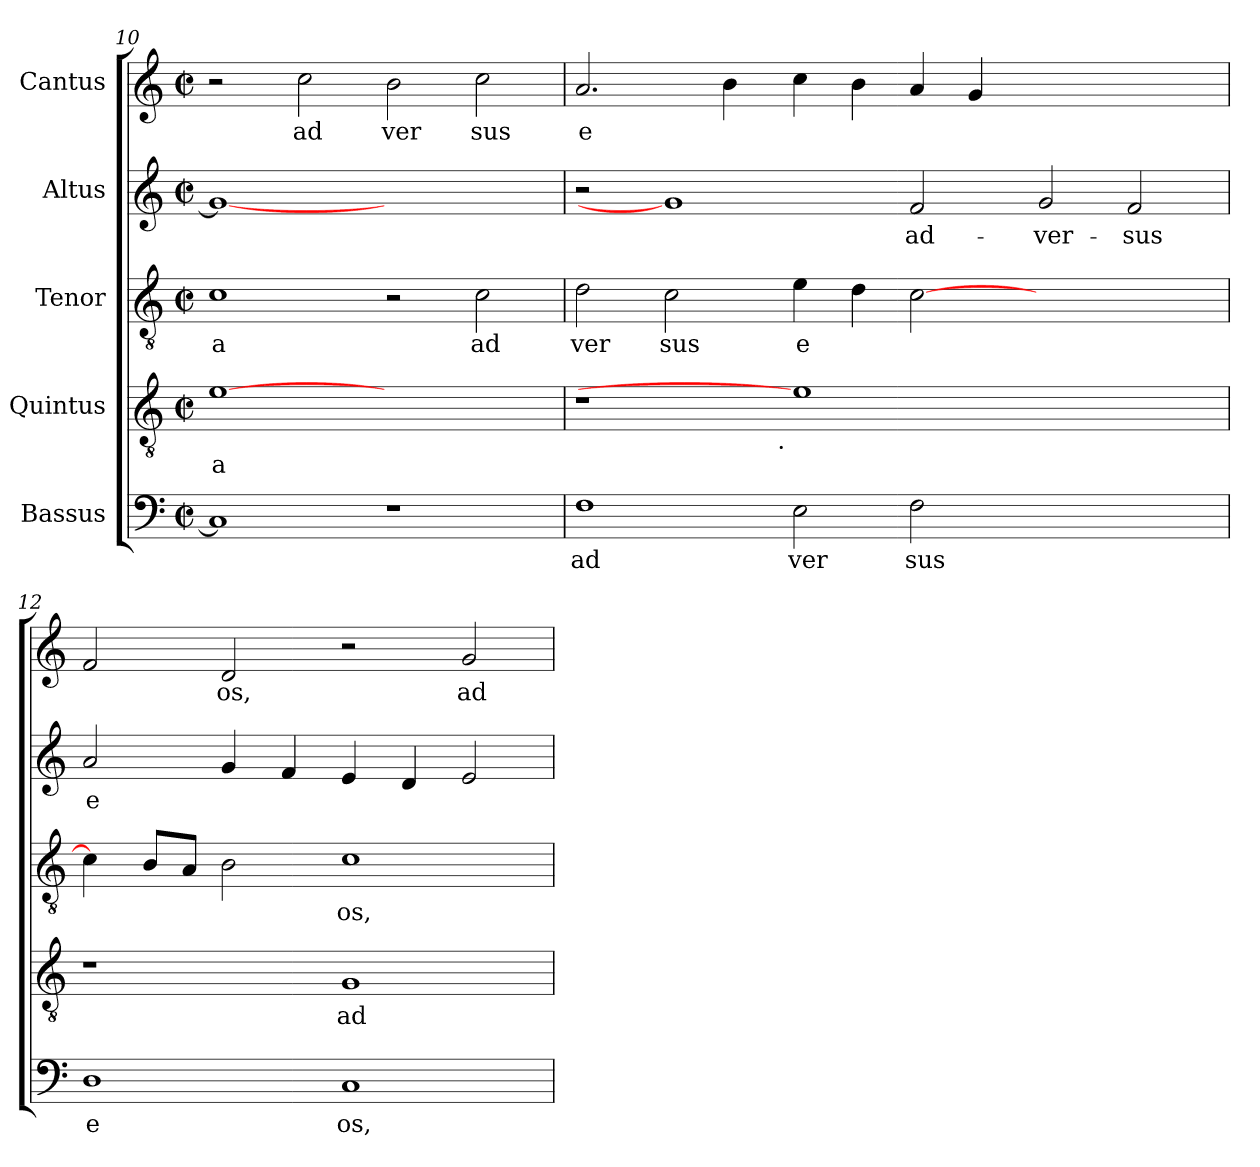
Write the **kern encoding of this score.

**kern	**text	**kern	**text	**kern	**text	**kern	**text	**kern	**text
*part5	*part5	*part4	*part4	*part3	*part3	*part2	*part2	*part1	*part1
*staff5	*staff5	*staff4	*staff4	*staff3	*staff3	*staff2	*staff2	*staff1	*staff1
*I"Bassus	*	*I"Quintus	*	*I"Tenor	*	*I"Altus	*	*I"Cantus	*
*clefF4	*	*clefGv2	*	*clefGv2	*	*clefG2	*	*clefG2	*
*k[]	*	*k[]	*	*k[]	*	*k[]	*	*k[]	*
*C:	*	*C:	*	*C:	*	*C:	*	*C:	*
*M2/2	*	*M2/2	*	*M2/2	*	*M2/2	*	*M2/2	*
*met(c|)	*	*met(c|)	*	*met(c|)	*	*met(c|)	*	*met(c|)	*
=10	=10	=10	=10	=10	=10	=10	=10	=10	=10
!	!LO:LY:b:cj	!	!LO:LY:b:cj	!	!LO:LY:b:cj	!	!LO:LY:b:cj	!	!
1C]	.	[1e	a	1c	a	1g_	.	2r	.
!	!	!	!	!	!	!	!	!	!LO:LY:b:cj
.	.	.	.	.	.	.	.	2cc\	ad
!	!	!	!	!	!	!	!	!	!LO:LY:b:cj
1r	.	1ryy	.	2r	.	1ryy	.	2b\	ver
!	!	!	!	!	!LO:LY:b:cj	!	!	!	!LO:LY:b:cj
.	.	.	.	2c\	ad	.	.	2cc\	sus
=11	=11	=11	=11	=11	=11	=11	=11	=11	=11
!	!LO:LY:b:cj	!	!	!	!LO:LY:b:cj	!	!	!	!LO:LY:b:cj
*	*	*^	*	*	*	*	*	*	*
1F	ad	1r	2ryy	.	2d\	ver	2r	.	2.a/	e
!	!	!	!	!	!	!LO:LY:b:cj	!	!	!	!
.	.	.	4...ryy	.	2c\	sus	1g]	.	.	.
!	!	!	!	!	!	!	!	!	!	!LO:LY:b:cj
.	.	.	.	.	.	.	.	.	4b\	.
!	!	!	!LO:TX:b:t=.	!	!	!	!	!	!	!
.	.	.	1ryy	.	.	.	.	.	.	.
!	!LO:LY:b:cj	!	!	!	!	!LO:LY:b:cj	!	!	!	!LO:LY:b:cj
2E\	ver	1e]	.	.	4e\	e	.	.	4cc\	.
!	!	!	!	!	!	!LO:LY:b:cj	!	!	!	!LO:LY:b:cj
.	.	.	.	.	4d\	.	.	.	4b\	.
!	!LO:LY:b:cj	!	!	!	!	!LO:LY:b:cj	!	!LO:LY:b:cj	!	!LO:LY:b:cj
2F\	sus	.	.	.	[>2c\	.	2f/	ad-	4a/	.
!	!	!	!	!	!	!	!	!	!	!LO:LY:b:cj
.	.	.	.	.	.	.	.	.	4g/	.
.	.	.	1ryy	.	.	.	.	.	.	.
!	!	!	!	!	!	!	!	!LO:LY:b:cj	!	!
1ryy	.	1ryy	.	.	1ryy	.	2g/	-ver-	1ryy	.
!	!	!	!	!	!	!	!	!LO:LY:b:cj	!	!
.	.	.	.	.	.	.	2f/	-sus	.	.
.	.	.	32ryy	.	.	.	.	.	.	.
=12	=12	=12	=12	=12	=12	=12	=12	=12	=12	=12
!	!LO:LY:b:cj	!	!	!	!	!LO:LY:b:cj	!	!LO:LY:b:cj	!	!LO:LY:b:cj
*	*	*v	*v	*	*	*	*	*	*	*
1D	e	1r	.	4c\]	.	2a/	e-	2f/	.
!	!	!	!	!	!LO:LY:b:cj	!	!	!	!
.	.	.	.	8B/L	.	.	.	.	.
!	!	!	!	!	!LO:LY:b:cj	!	!	!	!
.	.	.	.	8A/J	.	.	.	.	.
!	!	!	!	!	!LO:LY:b:cj	!	!LO:LY:b:cj	!	!LO:LY:b:cj
.	.	.	.	2B\	.	4g/	--	2d/	os,
!	!	!	!	!	!	!	!LO:LY:b:cj	!	!
.	.	.	.	.	.	4f/	--	.	.
!	!LO:LY:b:cj	!	!LO:LY:b:cj	!	!LO:LY:b:cj	!	!LO:LY:b:cj	!	!
1C	os,	1G	ad	1c	os,	4e/	--	2r	.
!	!	!	!	!	!	!	!LO:LY:b:cj	!	!
.	.	.	.	.	.	4d/	--	.	.
!	!	!	!	!	!	!	!LO:LY:b:cj	!	!LO:LY:b:cj
.	.	.	.	.	.	2e/	--	2g/	ad
=	=	=	=	=	=	=	=	=	=
*-	*-	*-	*-	*-	*-	*-	*-	*-	*-
